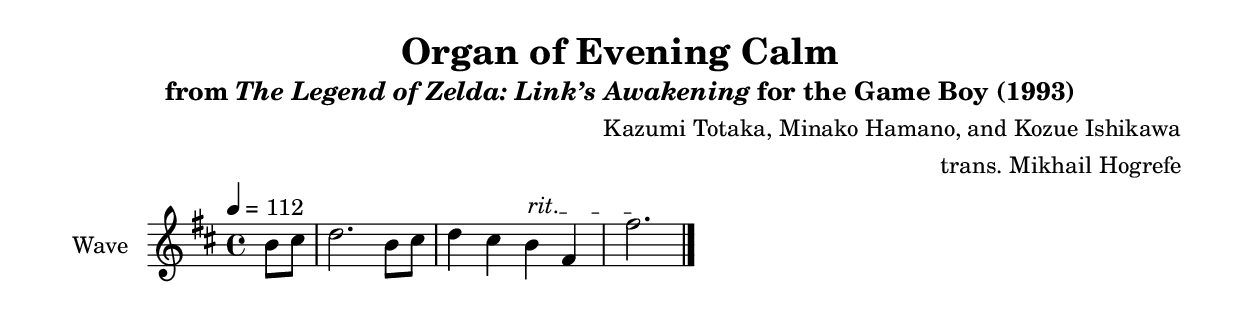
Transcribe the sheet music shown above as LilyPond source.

\version "2.24.3"

\book {
    \header {
        title = "Organ of Evening Calm"
        subtitle = \markup { "from" {\italic "The Legend of Zelda: Link’s Awakening"} "for the Game Boy (1993)" }
        composer = "Kazumi Totaka, Minako Hamano, and Kozue Ishikawa"
        arranger = "trans. Mikhail Hogrefe"
    }

    \score {
        {
            \new Staff \relative c'' {
                \set Staff.instrumentName = "Wave"
                \set Staff.shortInstrumentName = "W."
\key b \minor
\tempo 4=112
\partial 4 b8 cis |
d2. b8 cis |
\override TextSpanner.bound-details.left.text = "rit."
d4 cis b\startTextSpan fis |
\partial 4*3 fis'2.\stopTextSpan |
\bar "|."
            }
        }
        \layout {
            \context {
                \Staff
                \RemoveEmptyStaves
            }
            \context {
                \DrumStaff
                \RemoveEmptyStaves
            }
        }
    }
}
